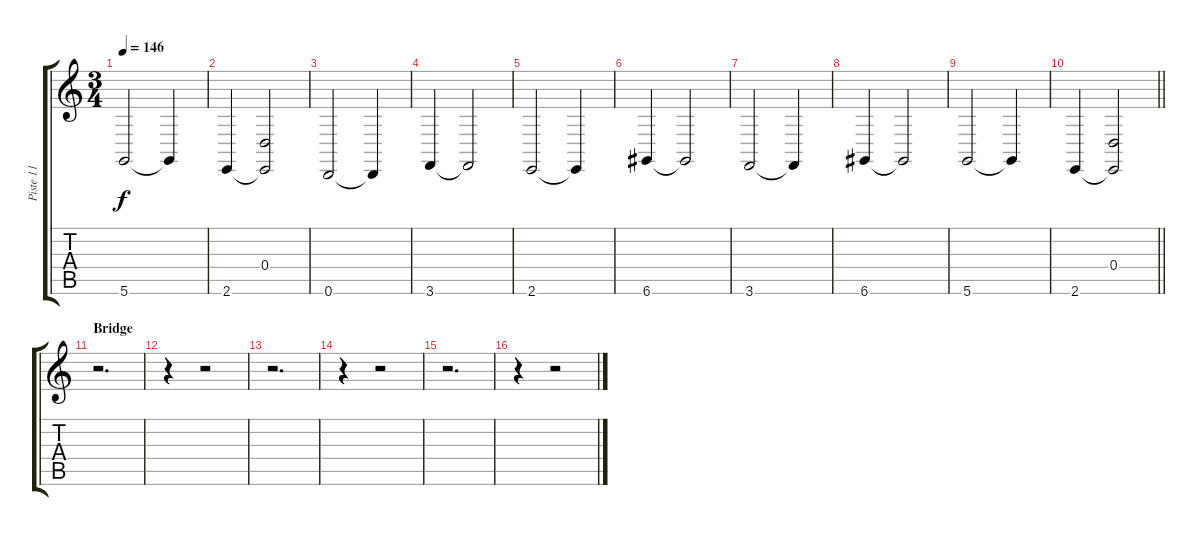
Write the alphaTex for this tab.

\track ("Piste 11" "Piste 11") {instrument clarinet}
\staff {score tabs}
\tuning (E4 B3 G3 D3 A2 D2) {hide}
\ts (3 4)
\tempo 146
\clef g2
\ks c
5.6.2{dy f} 5.6{t}.4 |
2.6.4 (0.4 2.6{t}).2 |
0.6.2 0.6{t}.4 |
3.6.4 3.6{t}.2 |
2.6.2 2.6{t}.4 |
6.6.4 6.6{t}.2 |
3.6.2 3.6{t}.4 |
6.6.4 6.6{t}.2 |
5.6.2 5.6{t}.4 |
\barLineRight lightlight
2.6.4 (0.4 2.6{t}).2 |
\section ("" "Bridge")
r.2{d} |
r.4 r.2 |
r.2{d} |
r.4 r.2 |
r.2{d} |
r.4 r.2
